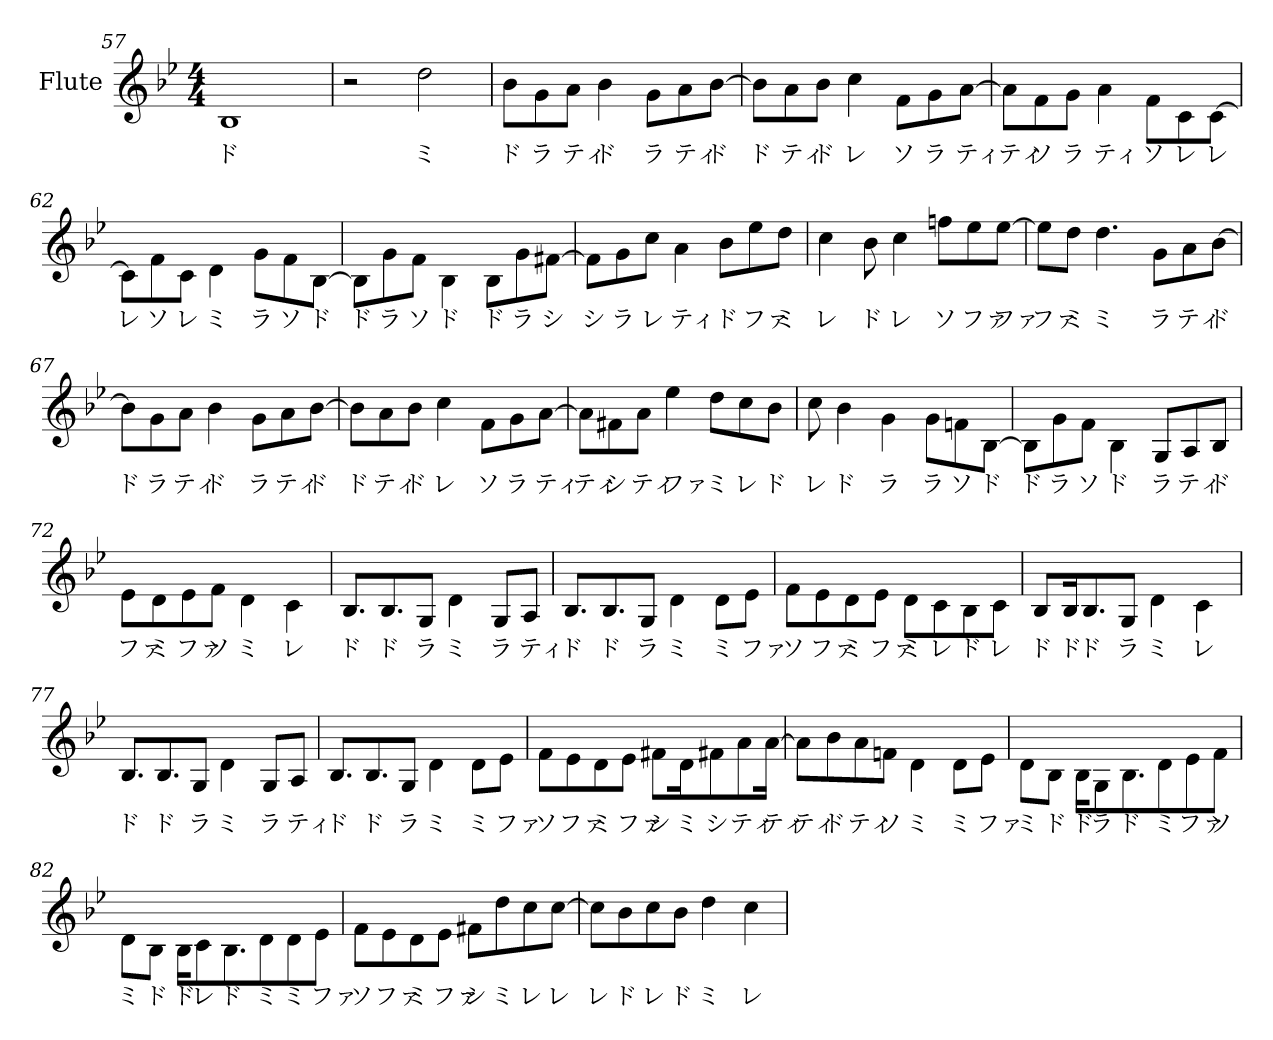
**kern	**text
*part1	*part1
*staff1	*staff1
*I"Flute	*
*I'Fl.	*
*clefG2	*
*k[b-e-]	*
*M4/4	*
=57	=57
1B-	ド
=58	=58
2r	.
2dd\	ミ
=59	=59
8b-\L	ド
8g\	ラ
8a\J	ティ
4b-\	ド
8g\L	ラ
8a\	ティ
[8b-\J	ド
=60	=60
8b-\L]	ド
8a\	ティ
8b-\J	ド
4cc\	レ
8f\L	ソ
8g\	ラ
[8a\J	ティ
=61	=61
8a\L]	ティ
8f\	ソ
8g\J	ラ
4a\	ティ
8f\L	ソ
8c\	レ
[8c\J	レ
=62	=62
8c\L]	レ
8f\	ソ
8c\J	レ
4d\	ミ
8g\L	ラ
8f\	ソ
[8B-\J	ド
=63	=63
8B-\L]	ド
8g\	ラ
8f\J	ソ
4B-\	ド
8B-\L	ド
8g\	ラ
[8f#X\J	シ
=64	=64
8f#\L]	シ
8g\	ラ
8cc\J	レ
4a\	ティ
8b-\L	ド
8ee-\	ファ
8dd\J	ミ
=65	=65
4cc\	レ
8b-\	ド
4cc\	レ
8ffn\L	ソ
8ee-\	ファ
[8ee-\J	ファ
=66	=66
8ee-\L]	ファ
8dd\J	ミ
4.dd\	ミ
8g\L	ラ
8a\	ティ
[8b-\J	ド
=67	=67
8b-\L]	ド
8g\	ラ
8a\J	ティ
4b-\	ド
8g\L	ラ
8a\	ティ
[8b-\J	ド
=68	=68
8b-\L]	ド
8a\	ティ
8b-\J	ド
4cc\	レ
8f\L	ソ
8g\	ラ
[8a\J	ティ
=69	=69
8a\L]	ティ
8f#X\	シ
8a\J	ティ
4ee-\	ファ
8dd\L	ミ
8cc\	レ
8b-\J	ド
=70	=70
8cc\	レ
4b-\	ド
4g\	ラ
8g\L	ラ
8fn\	ソ
[8B-\J	ド
=71	=71
8B-\L]	ド
8g\	ラ
8f\J	ソ
4B-\	ド
8G/L	ラ
8A/	ティ
8B-/J	ド
=72	=72
8e-\L	ファ
8d\	ミ
8e-\	ファ
8f\J	ソ
4d\	ミ
4c\	レ
=73	=73
8.B-/L	ド
8.B-/	ド
8G/J	ラ
4d\	ミ
8G/L	ラ
8A/J	ティ
=74	=74
8.B-/L	ド
8.B-/	ド
8G/J	ラ
4d\	ミ
8d\L	ミ
8e-\J	ファ
=75	=75
8f\L	ソ
8e-\	ファ
8d\	ミ
8e-\J	ファ
8d\L	ミ
8c\	レ
8B-\	ド
8c\J	レ
=76	=76
8B-/L	ド
16B-/K	ド
8.B-/	ド
8G/J	ラ
4d\	ミ
4c\	レ
=77	=77
8.B-/L	ド
8.B-/	ド
8G/J	ラ
4d\	ミ
8G/L	ラ
8A/J	ティ
=78	=78
8.B-/L	ド
8.B-/	ド
8G/J	ラ
4d\	ミ
8d\L	ミ
8e-\J	ファ
=79	=79
8f\L	ソ
8e-\	ファ
8d\	ミ
8e-\J	ファ
8f#X\L	シ
16d\K	ミ
8f#X\	シ
8a\	ティ
[16a\Jk	ティ
=80	=80
8a\L]	ティ
8b-\	ド
8a\	ティ
8fn\J	ソ
4d\	ミ
8d\L	ミ
8e-\J	ファ
=81	=81
8d\L	ミ
8B-\J	ド
16B-\KL	ド
8G\	ラ
8.B-\	ド
8d\	ミ
8e-\	ファ
8f\J	ソ
=82	=82
8d\L	ミ
8B-\J	ド
16B-\KL	ド
8c\	レ
8.B-\	ド
8d\	ミ
8d\	ミ
8e-\J	ファ
=83	=83
8f\L	ソ
8e-\	ファ
8d\	ミ
8e-\J	ファ
8f#X\L	シ
8dd\	ミ
8cc\	レ
[8cc\J	レ
=84	=84
8cc\L]	レ
8b-\	ド
8cc\	レ
8b-\J	ド
4dd\	ミ
4cc\	レ
=	=
*-	*-
